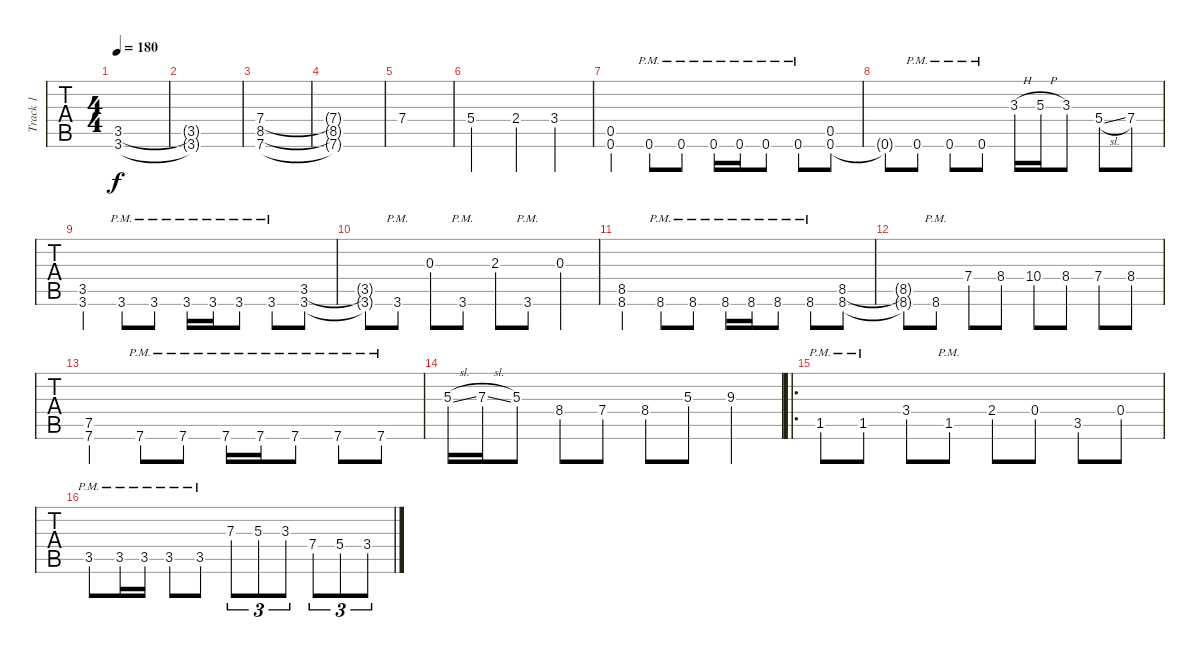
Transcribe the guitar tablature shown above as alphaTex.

\track ("Track 1" "Track 1") {instrument distortionguitar}
\staff {tabs}
\tuning (Eb4 Bb3 Gb3 Db3 Ab2 Db2) {hide}
\ts (4 4)
\tempo 180
\clef g2
\ks db
(3.5 3.6).1{dy f} |
(3.5{t} 3.6{t}).1 |
(7.4 8.5 7.6).1 |
(7.4{t} 8.5{t} 7.6{t}).1 |
7.4.1 |
5.4.2 2.4.4 3.4.4 |
(0.5 0.6).4 0.6{pm}.8 0.6{pm}.8 0.6{pm}.16 0.6{pm}.16 0.6{pm}.8 0.6{pm}.8 (0.5 0.6).8 |
0.6{t}.8 0.6{pm}.8 0.6{pm}.8 0.6{pm}.8 3.3{h}.16 5.3{h}.16 3.3.8 5.4{sl}.8 7.4.8 |
(3.5 3.6).4 3.6{pm}.8 3.6{pm}.8 3.6{pm}.16 3.6{pm}.16 3.6{pm}.8 3.6{pm}.8 (3.5 3.6).8 |
(3.5{t} 3.6{t}).8 3.6{pm}.8 0.3.8 3.6{pm}.8 2.3.8 3.6{pm}.8 0.3.4 |
(8.5 8.6).4 8.6{pm}.8 8.6{pm}.8 8.6{pm}.16 8.6{pm}.16 8.6{pm}.8 8.6{pm}.8 (8.5 8.6).8 |
(8.5{t} 8.6{t}).8 8.6{pm}.8 7.4.8 8.4.8 10.4.8 8.4.8 7.4.8 8.4.8 |
(7.5 7.6).4 7.6{pm}.8 7.6{pm}.8 7.6{pm}.16 7.6{pm}.16 7.6{pm}.8 7.6{pm}.8 7.6{pm}.8 |
5.3{sl}.16 7.3{sl}.16 5.3.8 8.4.8 7.4.8 8.4.8 5.3.8 9.3.4 |
\ro
1.5{pm}.8 1.5{pm}.8 3.4.8 1.5{pm}.8 2.4.8 0.4.8 3.5.8 0.4.8 |
3.5{pm}.8 3.5{pm}.16 3.5{pm}.16 3.5{pm}.8 3.5{pm}.8 7.3.8{tu (3 2)} 5.3.8{tu (3 2)} 3.3.8{tu (3 2)} 7.4.8{tu (3 2)} 5.4.8{tu (3 2)} 3.4.8{tu (3 2)}
